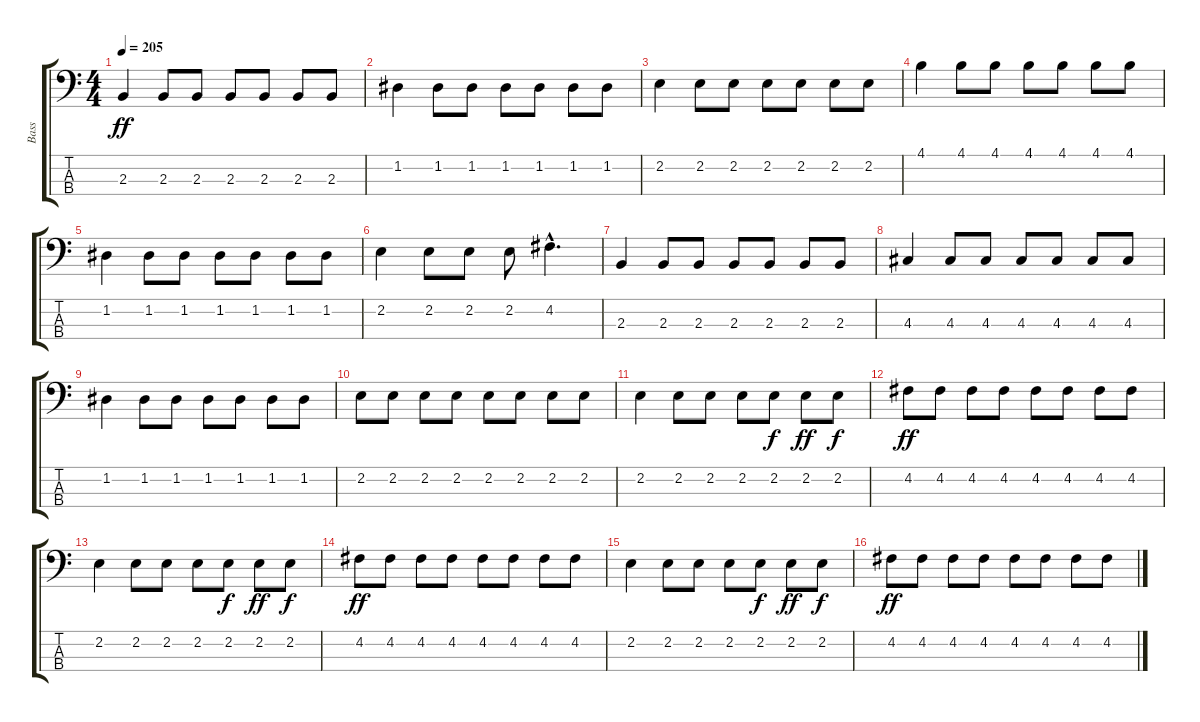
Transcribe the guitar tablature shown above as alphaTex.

\track ("Bass" "Bass") {instrument electricbassfinger}
\staff {score tabs}
\tuning (G2 D2 A1 E1) {hide}
\ts (4 4)
\tempo 205
\clef f4
\ks c
2.3.4{dy ff} 2.3.8 2.3.8 2.3.8 2.3.8 2.3.8 2.3.8 |
1.2.4 1.2.8 1.2.8 1.2.8 1.2.8 1.2.8 1.2.8 |
2.2.4 2.2.8 2.2.8 2.2.8 2.2.8 2.2.8 2.2.8 |
4.1.4 4.1.8 4.1.8 4.1.8 4.1.8 4.1.8 4.1.8 |
1.2.4 1.2.8 1.2.8 1.2.8 1.2.8 1.2.8 1.2.8 |
2.2.4 2.2.8 2.2.8 2.2.8 4.2{hac}.4{d} |
2.3.4 2.3.8 2.3.8 2.3.8 2.3.8 2.3.8 2.3.8 |
4.3.4 4.3.8 4.3.8 4.3.8 4.3.8 4.3.8 4.3.8 |
1.2.4 1.2.8 1.2.8 1.2.8 1.2.8 1.2.8 1.2.8 |
2.2.8 2.2.8 2.2.8 2.2.8 2.2.8 2.2.8 2.2.8 2.2.8 |
2.2.4 2.2.8 2.2.8 2.2.8 2.2.8{dy f} 2.2.8{dy ff} 2.2.8{dy f} |
4.2.8{dy ff} 4.2.8 4.2.8 4.2.8 4.2.8 4.2.8 4.2.8 4.2.8 |
2.2.4 2.2.8 2.2.8 2.2.8 2.2.8{dy f} 2.2.8{dy ff} 2.2.8{dy f} |
4.2.8{dy ff} 4.2.8 4.2.8 4.2.8 4.2.8 4.2.8 4.2.8 4.2.8 |
2.2.4 2.2.8 2.2.8 2.2.8 2.2.8{dy f} 2.2.8{dy ff} 2.2.8{dy f} |
4.2.8{dy ff} 4.2.8 4.2.8 4.2.8 4.2.8 4.2.8 4.2.8 4.2.8
